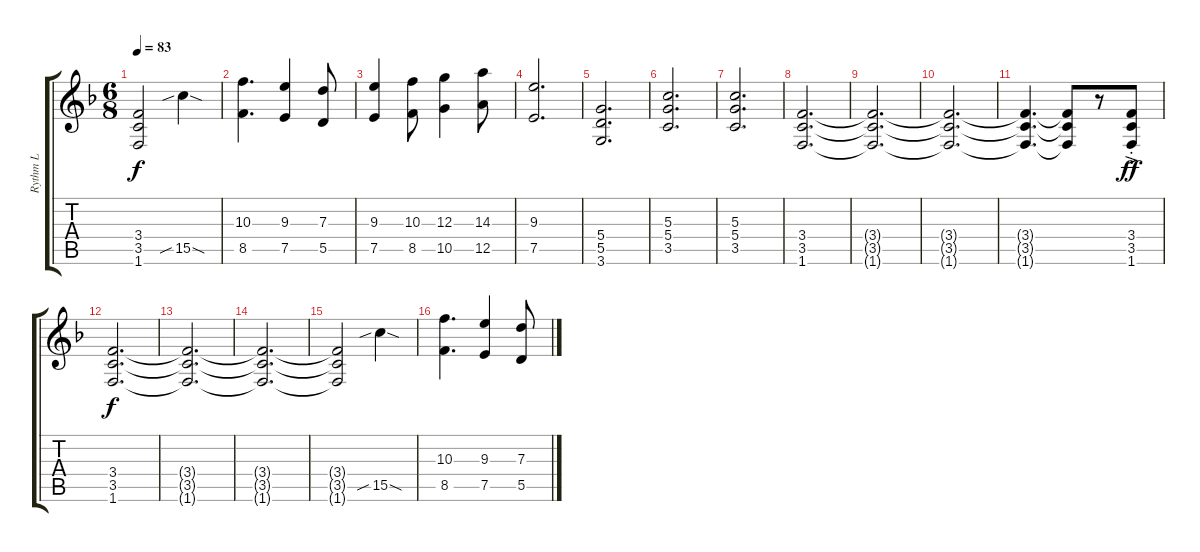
\track ("Rythm L" "Rythm L") {instrument distortionguitar}
\staff {score tabs}
\tuning (E4 B3 G3 D3 A2 E2) {hide}
\ts (6 8)
\tempo 83
\clef g2
\ks f
(3.4{t} 3.5{t} 1.6{t}).2{dy f} 15.5{sib sod}.4{volume 12} |
(10.3 8.5).4{d} (9.3 7.5).4 (7.3 5.5).8 |
(9.3 7.5).4 (10.3 8.5).8 (12.3 10.5).4 (14.3 12.5).8 |
(9.3 7.5).2{d} |
(5.4 5.5 3.6).2{d} |
(5.3 5.4 3.5).2{d} |
(5.3 5.4 3.5).2{d} |
(3.4 3.5 1.6).2{d volume 2} |
(3.4{t} 3.5{t} 1.6{t}).2{d} |
(3.4{t} 3.5{t} 1.6{t}).2{d} |
(3.4{t} 3.5{t} 1.6{t}).4{d} (3.4{t} 3.5{t} 1.6{t}).8 r.8 (3.4{ac st} 3.5{ac st} 1.6{ac st}).8{dy ff volume 12} |
(3.4 3.5 1.6).2{d dy f volume 2} |
(3.4{t} 3.5{t} 1.6{t}).2{d} |
(3.4{t} 3.5{t} 1.6{t}).2{d} |
(3.4{t} 3.5{t} 1.6{t}).2 15.5{sib sod}.4{volume 12} |
(10.3 8.5).4{d} (9.3 7.5).4 (7.3 5.5).8
